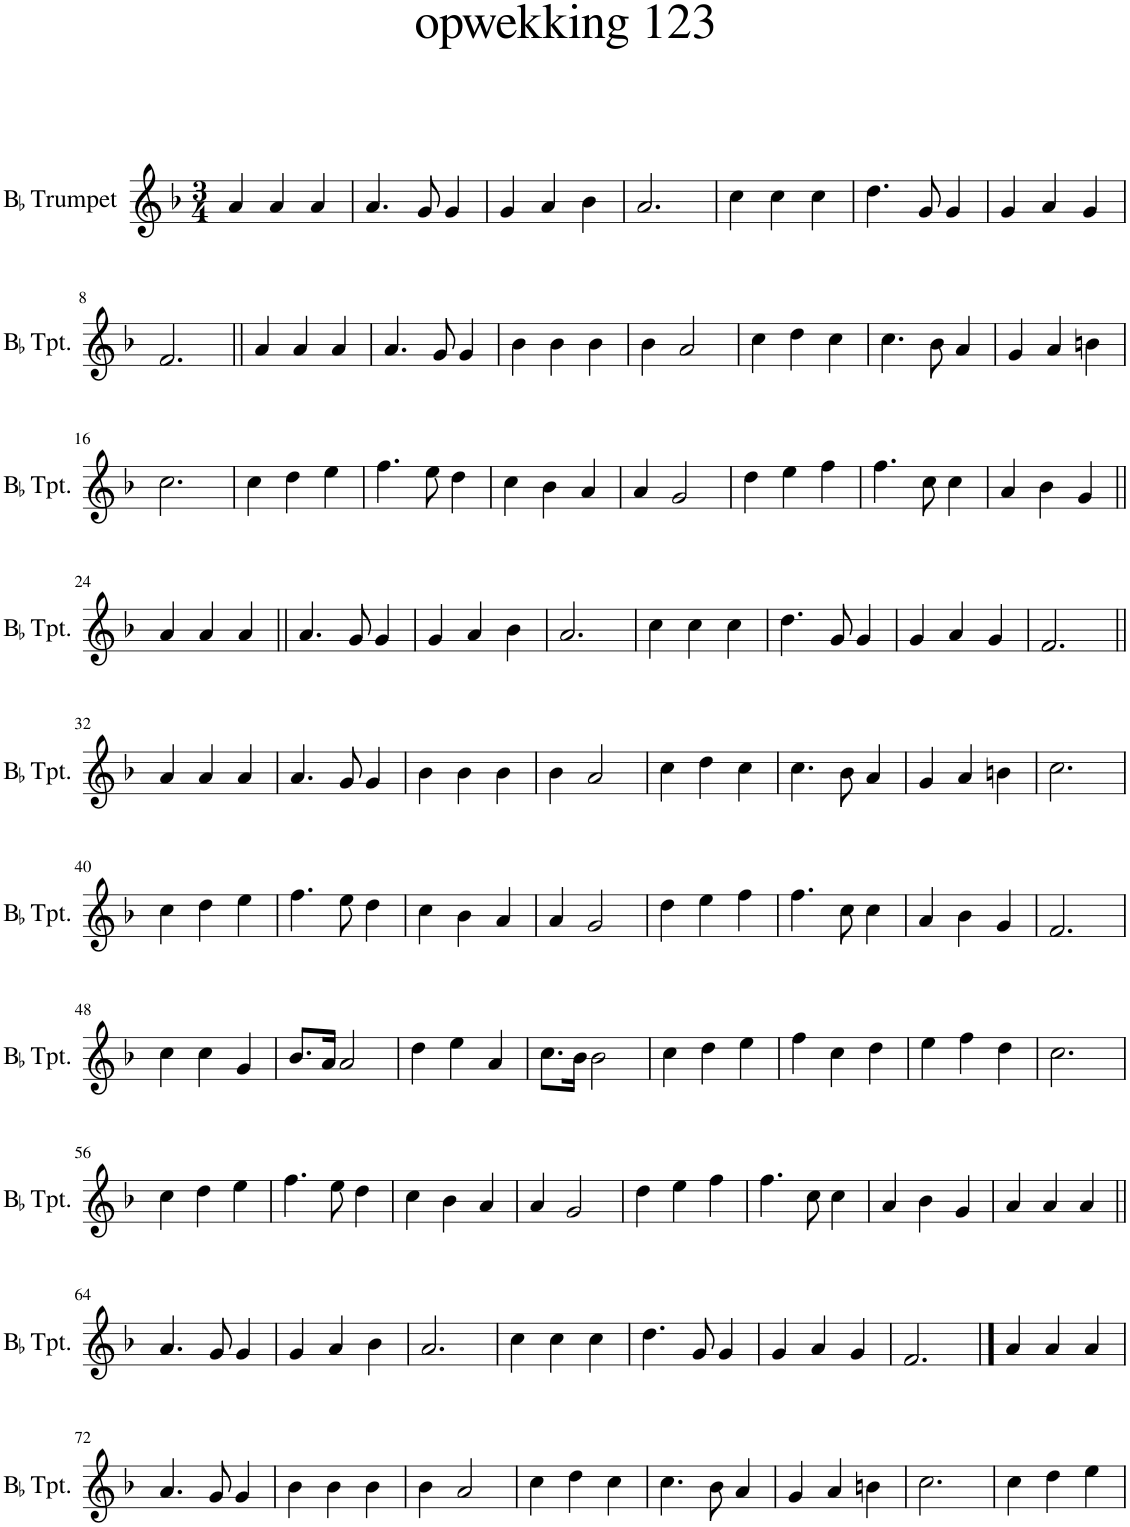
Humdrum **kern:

**kern
*part1
*staff1
*I"BaccidentalFlat Trumpet
*I'BaccidentalFlat Tpt.
*clefG2
*Trd1c2
*k[b-]
*M3/4
=1
4a/
4a/
4a/
=2
4.a/
8g/
4g/
=3
4g/
4a/
4b-\
=4
2.a/
=5
4cc\
4cc\
4cc\
=6
4.dd\
8g/
4g/
=7
4g/
4a/
4g/
!!LO:LB:g=z
=8
2.f/
=9||
4a/
4a/
4a/
=10
4.a/
8g/
4g/
=11
4b-\
4b-\
4b-\
=12
4b-\
2a/
=13
4cc\
4dd\
4cc\
=14
4.cc\
8b-\
4a/
=15
4g/
4a/
4bn\
!!LO:LB:g=z
=16
2.cc\
=17
4cc\
4dd\
4ee\
=18
4.ff\
8ee\
4dd\
=19
4cc\
4b-\
4a/
=20
4a/
2g/
=21
4dd\
4ee\
4ff\
=22
4.ff\
8cc\
4cc\
=23
4a/
4b-\
4g/
!!LO:LB:g=z
=24||
4a/
4a/
4a/
=25||
4.a/
8g/
4g/
=26
4g/
4a/
4b-\
=27
2.a/
=28
4cc\
4cc\
4cc\
=29
4.dd\
8g/
4g/
=30
4g/
4a/
4g/
=31
2.f/
!!LO:LB:g=z
=32||
4a/
4a/
4a/
=33
4.a/
8g/
4g/
=34
4b-\
4b-\
4b-\
=35
4b-\
2a/
=36
4cc\
4dd\
4cc\
=37
4.cc\
8b-\
4a/
=38
4g/
4a/
4bn\
=39
2.cc\
!!LO:LB:g=z
=40
4cc\
4dd\
4ee\
=41
4.ff\
8ee\
4dd\
=42
4cc\
4b-\
4a/
=43
4a/
2g/
=44
4dd\
4ee\
4ff\
=45
4.ff\
8cc\
4cc\
=46
4a/
4b-\
4g/
=47
2.f/
!!LO:LB:g=z
=48
4cc\
4cc\
4g/
=49
8.b-/L
16a/Jk
2a/
=50
4dd\
4ee\
4a/
=51
8.cc\L
16b-\Jk
2b-\
=52
4cc\
4dd\
4ee\
=53
4ff\
4cc\
4dd\
=54
4ee\
4ff\
4dd\
=55
2.cc\
!!LO:LB:g=z
=56
4cc\
4dd\
4ee\
=57
4.ff\
8ee\
4dd\
=58
4cc\
4b-\
4a/
=59
4a/
2g/
=60
4dd\
4ee\
4ff\
=61
4.ff\
8cc\
4cc\
=62
4a/
4b-\
4g/
=63
4a/
4a/
4a/
!!LO:LB:g=z
=64||
4.a/
8g/
4g/
=65
4g/
4a/
4b-\
=66
2.a/
=67
4cc\
4cc\
4cc\
=68
4.dd\
8g/
4g/
=69
4g/
4a/
4g/
=70
2.f/
==71
4a/
4a/
4a/
!!LO:LB:g=z
=72
4.a/
8g/
4g/
=73
4b-\
4b-\
4b-\
=74
4b-\
2a/
=75
4cc\
4dd\
4cc\
=76
4.cc\
8b-\
4a/
=77
4g/
4a/
4bn\
=78
2.cc\
=79
4cc\
4dd\
4ee\
=
*-
